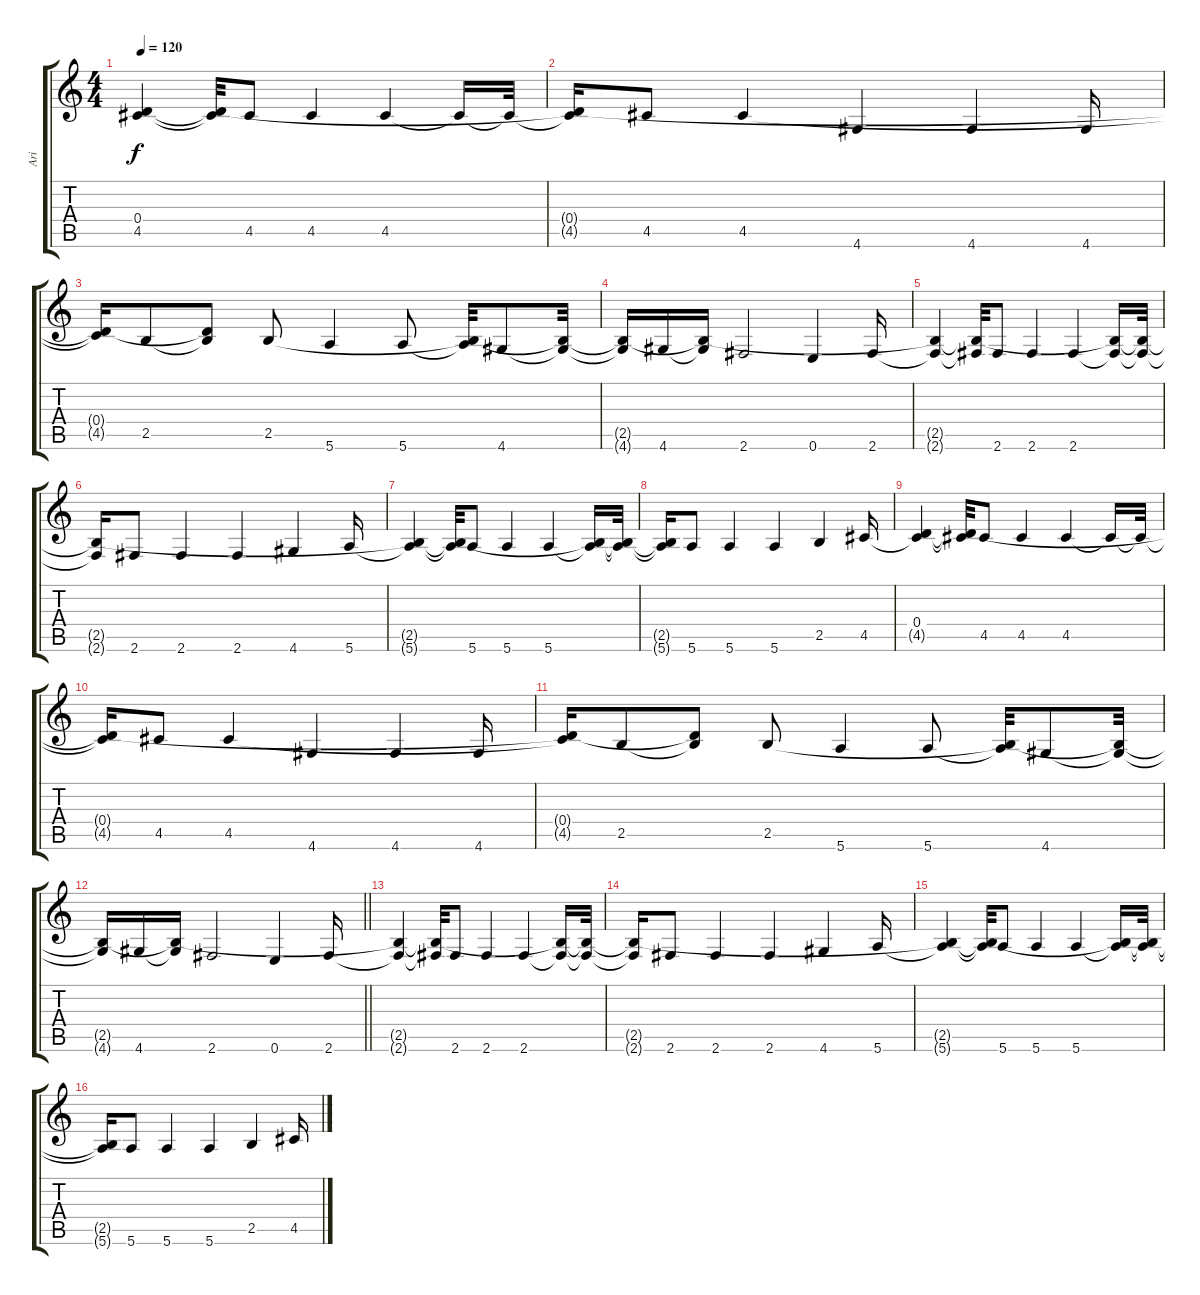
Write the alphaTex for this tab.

\track ("Ari" "Ari") {instrument electricbassfinger}
\staff {score tabs}
\tuning (E4 B3 G3 D3 A2 E2) {hide}
\ts (4 4)
\tempo 120
\clef g2
\ks c
(0.4 4.5{t}).4{dy f} (0.4{t} 4.5{t}).32 4.5.8 4.5.4 4.5.4 4.5{t}.16 4.5{t}.32 |
(0.4{t} 4.5{t}).16 4.5.8 4.5.4 4.6.4 4.6.4 4.6.16 |
(0.4{t} 4.5{t}).16 2.5.8 (0.4{t} 2.5{t}).8 2.5.8 5.6.4 5.6.8 (2.5{t} 5.6{t}).32 4.6.8 (2.5{t} 4.6{t}).32 |
(2.5{t} 4.6{t}).16 4.6.16 (2.5{t} 4.6{t}).16 2.6.2 0.6.4 2.6.16 |
(2.5{t} 2.6{t}).4 (2.5{t} 2.6{t}).32 2.6.8 2.6.4 2.6.4 (2.5{t} 2.6{t}).16 (2.5{t} 2.6{t}).32 |
(2.5{t} 2.6{t}).16 2.6.8 2.6.4 2.6.4 4.6.4 5.6.16 |
(2.5{t} 5.6{t}).4 (2.5{t} 5.6{t}).32 5.6.8 5.6.4 5.6.4 (2.5{t} 5.6{t}).16 (2.5{t} 5.6{t}).32 |
(2.5{t} 5.6{t}).16 5.6.8 5.6.4 5.6.4 2.5.4 4.5.16 |
(0.4 4.5{t}).4 (0.4{t} 4.5{t}).32 4.5.8 4.5.4 4.5.4 4.5{t}.16 4.5{t}.32 |
(0.4{t} 4.5{t}).16 4.5.8 4.5.4 4.6.4 4.6.4 4.6.16 |
(0.4{t} 4.5{t}).16 2.5.8 (0.4{t} 2.5{t}).8 2.5.8 5.6.4 5.6.8 (2.5{t} 5.6{t}).32 4.6.8 (2.5{t} 4.6{t}).32 |
\barLineRight lightlight
(2.5{t} 4.6{t}).16 4.6.16 (2.5{t} 4.6{t}).16 2.6.2 0.6.4 2.6.16 |
(2.5{t} 2.6{t}).4 (2.5{t} 2.6{t}).32 2.6.8 2.6.4 2.6.4 (2.5{t} 2.6{t}).16 (2.5{t} 2.6{t}).32 |
(2.5{t} 2.6{t}).16 2.6.8 2.6.4 2.6.4 4.6.4 5.6.16 |
(2.5{t} 5.6{t}).4 (2.5{t} 5.6{t}).32 5.6.8 5.6.4 5.6.4 (2.5{t} 5.6{t}).16 (2.5{t} 5.6{t}).32 |
(2.5{t} 5.6{t}).16 5.6.8 5.6.4 5.6.4 2.5.4 4.5.16
